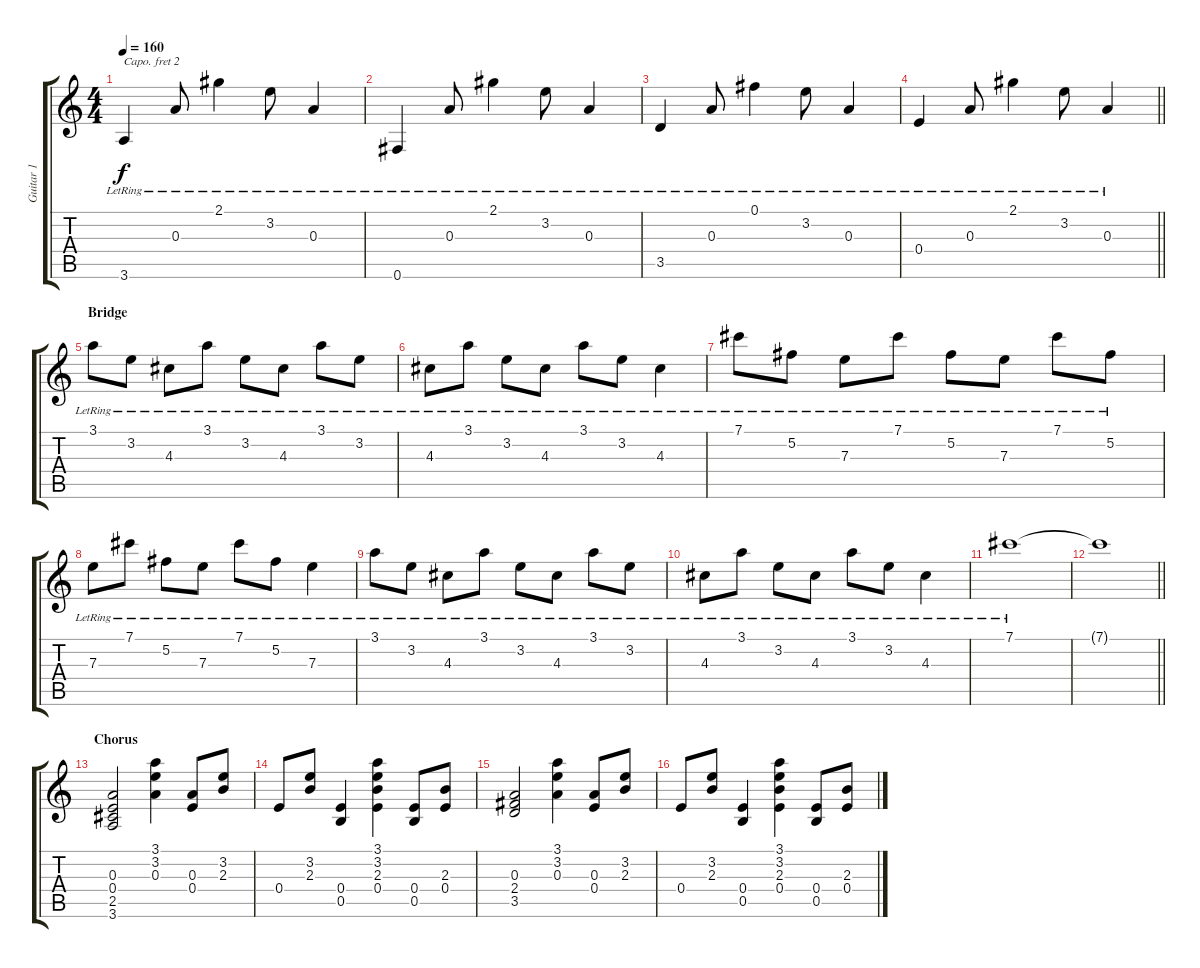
\track ("Guitar 1" "Guitar 1") {instrument acousticguitarnylon}
\staff {score tabs}
\capo 2
\tuning (E4 B3 G3 D3 A2 E2) {hide}
\ts (4 4)
\tempo 160
\clef g2
\ks c
3.6{lr}.4{dy f} 0.3{lr}.8 2.1{lr}.4 3.2{lr}.8 0.3{lr}.4 |
0.6{lr}.4 0.3{lr}.8 2.1{lr}.4 3.2{lr}.8 0.3{lr}.4 |
3.5{lr}.4 0.3{lr}.8 0.1{lr}.4 3.2{lr}.8 0.3{lr}.4 |
\barLineRight lightlight
0.4{lr}.4 0.3{lr}.8 2.1{lr}.4 3.2{lr}.8 0.3{lr}.4 |
\section ("" "Bridge")
3.1{lr}.8{balance 10} 3.2{lr}.8 4.3{lr}.8 3.1{lr}.8 3.2{lr}.8 4.3{lr}.8 3.1{lr}.8 3.2{lr}.8 |
4.3{lr}.8 3.1{lr}.8 3.2{lr}.8 4.3{lr}.8 3.1{lr}.8 3.2{lr}.8 4.3{lr}.4 |
7.1{lr}.8 5.2{lr}.8 7.3{lr}.8 7.1{lr}.8 5.2{lr}.8 7.3{lr}.8 7.1{lr}.8 5.2{lr}.8 |
7.3{lr}.8 7.1{lr}.8 5.2{lr}.8 7.3{lr}.8 7.1{lr}.8 5.2{lr}.8 7.3{lr}.4 |
3.1{lr}.8 3.2{lr}.8 4.3{lr}.8 3.1{lr}.8 3.2{lr}.8 4.3{lr}.8 3.1{lr}.8 3.2{lr}.8 |
4.3{lr}.8 3.1{lr}.8 3.2{lr}.8 4.3{lr}.8 3.1{lr}.8 3.2{lr}.8 4.3{lr}.4 |
7.1{lr}.1 |
\barLineRight lightlight
7.1{t}.1 |
\section ("" "Chorus")
(0.3 0.4 2.5 3.6).2{volume 8} (3.1 3.2 0.3).4 (0.3 0.4).8 (3.2 2.3).8 |
0.4.8 (3.2 2.3).8 (0.4 0.5).4 (3.1 3.2 2.3 0.4).4 (0.4 0.5).8 (2.3 0.4).8 |
(0.3 2.4 3.5).2 (3.1 3.2 0.3).4 (0.3 0.4).8 (3.2 2.3).8 |
0.4.8 (3.2 2.3).8 (0.4 0.5).4 (3.1 3.2 2.3 0.4).4 (0.4 0.5).8 (2.3 0.4).8
